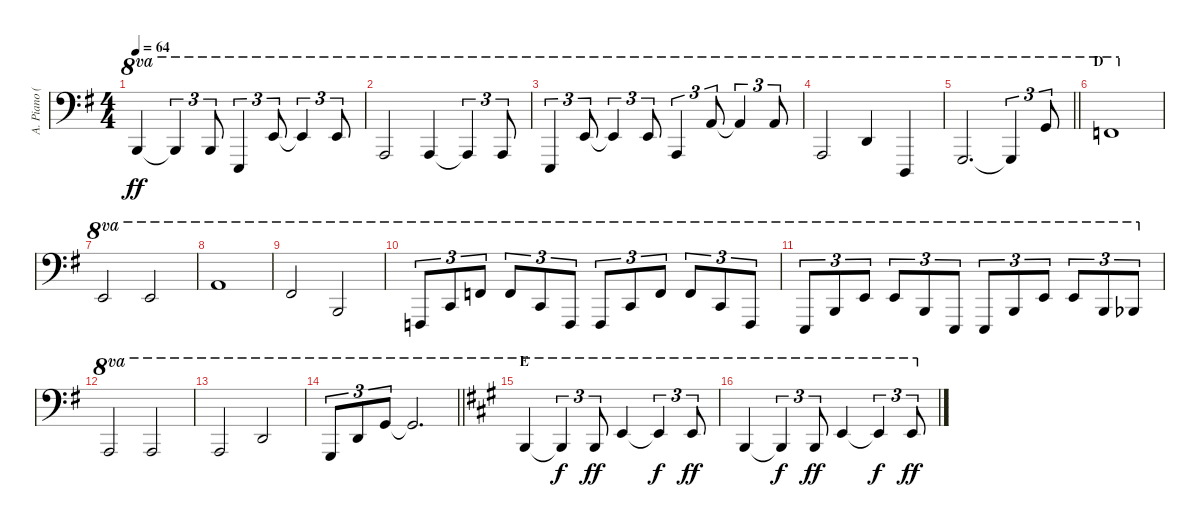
\track ("A. Piano (Left Hand)" "A. Piano (") {instrument acousticgrandpiano}
\staff {score}
\tuning (G2 D2 A1 E1 B0) {hide}
\ts (4 4)
\tempo 64
\clef f4
\ks g
4.1.4{ot 8va dy ff} 4.1{t}.4{tu (3 2) ot 8va} 4.1.8{tu (3 2) ot 8va} 2.2.4{tu (3 2) ot 8va} 9.1.8{tu (3 2) ot 8va} 9.1{t}.4{tu (3 2) ot 8va} 9.1.8{tu (3 2) ot 8va} |
2.1.2{ot 8va} 2.1.4{ot 8va} 2.1{t}.4{tu (3 2) ot 8va} 2.1.8{tu (3 2) ot 8va} |
2.2.4{tu (3 2) ot 8va} 9.1.8{tu (3 2) ot 8va} 9.1{t}.4{tu (3 2) ot 8va} 9.1.8{tu (3 2) ot 8va} 2.1.4{tu (3 2) ot 8va} 14.1.8{tu (3 2) ot 8va} 14.1{t}.4{tu (3 2) ot 8va} 14.1.8{tu (3 2) ot 8va} |
2.1.2{ot 8va} 7.1.4{ot 8va} 0.2.4{ot 8va} |
\barLineRight lightlight
0.1.2{d ot 8va} 0.1{t}.4{tu (3 2) ot 8va} 12.1.8{tu (3 2) ot 8va} |
\section ("" "D")
10.1.1{ot 8va} |
9.1.2{ot 8va} 9.1.2{ot 8va} |
14.1.1{ot 8va} |
11.1.2{ot 8va} 4.1.2{ot 8va} |
3.2.8{tu (3 2) ot 8va} 5.1.8{tu (3 2) ot 8va} 10.1.8{tu (3 2) ot 8va} 10.1.8{tu (3 2) ot 8va} 5.1.8{tu (3 2) ot 8va} 3.2.8{tu (3 2) ot 8va} 3.2.8{tu (3 2) ot 8va} 5.1.8{tu (3 2) ot 8va} 10.1.8{tu (3 2) ot 8va} 10.1.8{tu (3 2) ot 8va} 5.1.8{tu (3 2) ot 8va} 3.2.8{tu (3 2) ot 8va} |
2.2.8{tu (3 2) ot 8va} 4.1.8{tu (3 2) ot 8va} 9.1.8{tu (3 2) ot 8va} 9.1.8{tu (3 2) ot 8va} 4.1.8{tu (3 2) ot 8va} 2.2.8{tu (3 2) ot 8va} 2.2.8{tu (3 2) ot 8va} 4.1.8{tu (3 2) ot 8va} 9.1.8{tu (3 2) ot 8va} 9.1.8{tu (3 2) ot 8va} 4.1.8{tu (3 2) ot 8va} 3.1{acc b}.8{tu (3 2) ot 8va} |
2.1.2{ot 8va} 2.1.2{ot 8va} |
2.1.2{ot 8va} 7.1.2{ot 8va} |
\barLineRight lightlight
0.1.8{tu (3 2) ot 8va} 7.1.8{tu (3 2) ot 8va} 12.1.8{tu (3 2) ot 8va} 12.1{t}.2{d ot 8va} |
\section ("" "E")
\ks a
4.1.4{ot 8va} 4.1{t}.4{tu (3 2) ot 8va dy f} 4.1.8{tu (3 2) ot 8va dy ff} 9.1.4{ot 8va} 9.1{t}.4{tu (3 2) ot 8va dy f} 9.1.8{tu (3 2) ot 8va dy ff} |
4.1.4{ot 8va} 4.1{t}.4{tu (3 2) ot 8va dy f} 4.1.8{tu (3 2) ot 8va dy ff} 9.1.4{ot 8va} 9.1{t}.4{tu (3 2) ot 8va dy f} 9.1.8{tu (3 2) ot 8va dy ff}
